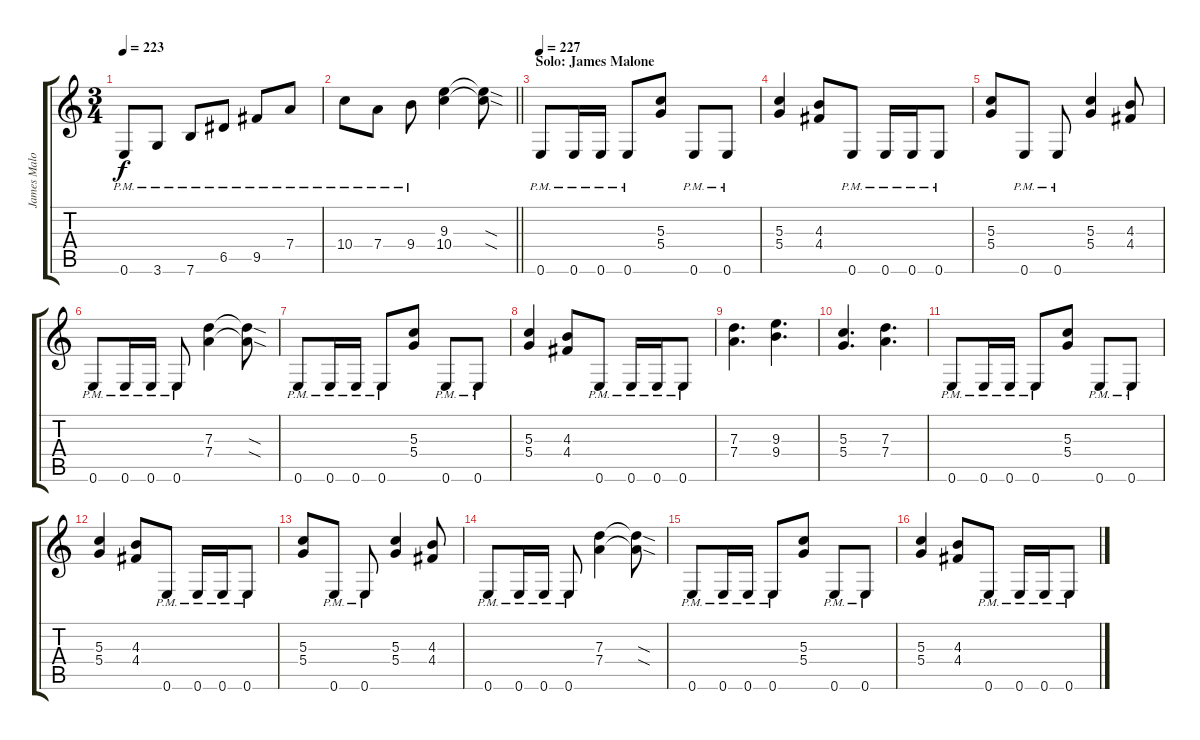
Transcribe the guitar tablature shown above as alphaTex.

\track ("James Malone Rhythm" "James Malo") {instrument distortionguitar}
\staff {score tabs}
\tuning (E4 B3 G3 D3 A2 E2) {hide}
\ts (3 4)
\tempo 223
\clef g2
\ks c
0.6{pm}.8{dy f} 3.6{pm}.8 7.6{pm}.8 6.5{pm}.8 9.5{pm}.8 7.4{pm}.8 |
\barLineRight lightlight
10.4{pm}.8 7.4{pm}.8 9.4{pm}.8 (9.3 10.4).4 (9.3{sod t} 10.4{sod t}).8 |
\section ("" "Solo: James Malone")
\tempo 227
0.6{pm}.8 0.6{pm}.16 0.6{pm}.16 0.6{pm}.8 (5.3 5.4).8 0.6{pm}.8 0.6{pm}.8 |
(5.3 5.4).4 (4.3 4.4).8 0.6{pm}.8 0.6{pm}.16 0.6{pm}.16 0.6{pm}.8 |
(5.3 5.4).8 0.6{pm}.8 0.6{pm}.8 (5.3 5.4).4 (4.3 4.4).8 |
0.6{pm}.8 0.6{pm}.16 0.6{pm}.16 0.6{pm}.8 (7.3 7.4).4 (7.3{sod t} 7.4{sod t}).8 |
0.6{pm}.8 0.6{pm}.16 0.6{pm}.16 0.6{pm}.8 (5.3 5.4).8 0.6{pm}.8 0.6{pm}.8 |
(5.3 5.4).4 (4.3 4.4).8 0.6{pm}.8 0.6{pm}.16 0.6{pm}.16 0.6{pm}.8 |
(7.3 7.4).4{d} (9.3 9.4).4{d} |
(5.3 5.4).4{d} (7.3 7.4).4{d} |
0.6{pm}.8 0.6{pm}.16 0.6{pm}.16 0.6{pm}.8 (5.3 5.4).8 0.6{pm}.8 0.6{pm}.8 |
(5.3 5.4).4 (4.3 4.4).8 0.6{pm}.8 0.6{pm}.16 0.6{pm}.16 0.6{pm}.8 |
(5.3 5.4).8 0.6{pm}.8 0.6{pm}.8 (5.3 5.4).4 (4.3 4.4).8 |
0.6{pm}.8 0.6{pm}.16 0.6{pm}.16 0.6{pm}.8 (7.3 7.4).4 (7.3{sod t} 7.4{sod t}).8 |
0.6{pm}.8 0.6{pm}.16 0.6{pm}.16 0.6{pm}.8 (5.3 5.4).8 0.6{pm}.8 0.6{pm}.8 |
(5.3 5.4).4 (4.3 4.4).8 0.6{pm}.8 0.6{pm}.16 0.6{pm}.16 0.6{pm}.8
